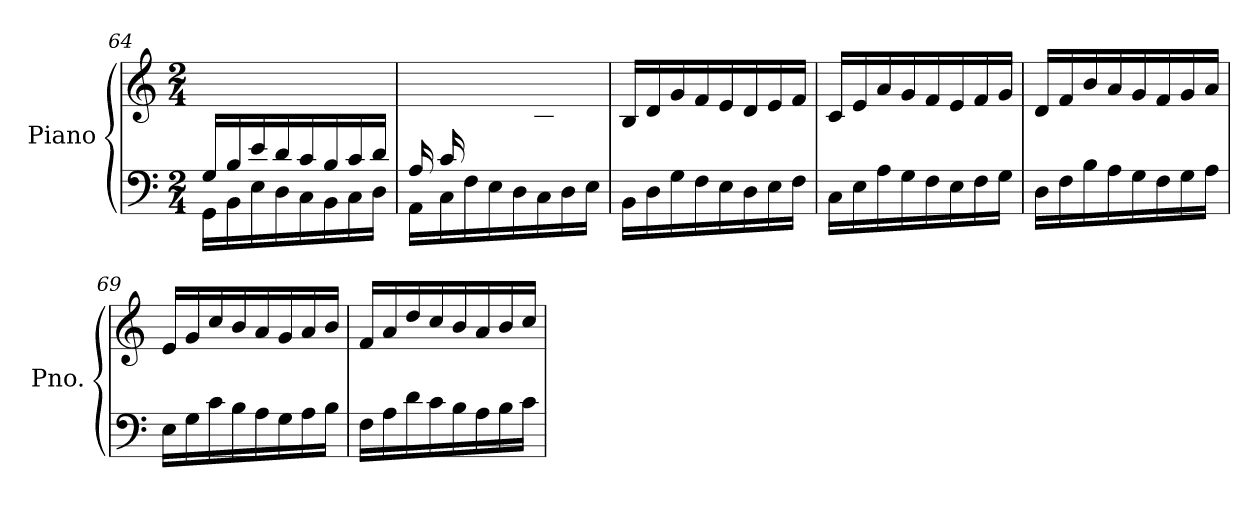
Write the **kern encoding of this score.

**kern	**kern
*part1	*part1
*staff2	*staff1
*I"Piano	*
*I'Pno.	*
*clefF4	*clefG2
*k[]	*k[]
*M2/4	*M2/4
=64	=64
*^	*
16G/LL	16GG\LL	2ryy
16B/	16BB\	.
16e/	16E\	.
16d/	16D\	.
16c/	16C\	.
16B/	16BB\	.
16c/	16C\	.
16d/JJ	16D\JJ	.
!!LO:LB:g=z
=65	=65	=65
16A/LL	16AA\LL	8ryy
16c/	16C\	.
4.ryy	16F\	16f/
.	16E\	16e/
.	16D\	16d/
.	16C\	16c/
.	16D\	16d/
.	16E\JJ	16e/JJ
*v	*v	*
=66	=66
16BB\LL	16B/LL
16D\	16d/
16G\	16g/
16F\	16f/
16E\	16e/
16D\	16d/
16E\	16e/
16F\JJ	16f/JJ
=67	=67
16C\LL	16c/LL
16E\	16e/
16A\	16a/
16G\	16g/
16F\	16f/
16E\	16e/
16F\	16f/
16G\JJ	16g/JJ
=68	=68
16D\LL	16d/LL
16F\	16f/
16B\	16b/
16A\	16a/
16G\	16g/
16F\	16f/
16G\	16g/
16A\JJ	16a/JJ
=69	=69
16E\LL	16e/LL
16G\	16g/
16c\	16cc/
16B\	16b/
16A\	16a/
16G\	16g/
16A\	16a/
16B\JJ	16b/JJ
=70	=70
16F\LL	16f/LL
16A\	16a/
16d\	16dd/
16c\	16cc/
16B\	16b/
16A\	16a/
16B\	16b/
16c\JJ	16cc/JJ
=	=
*-	*-
